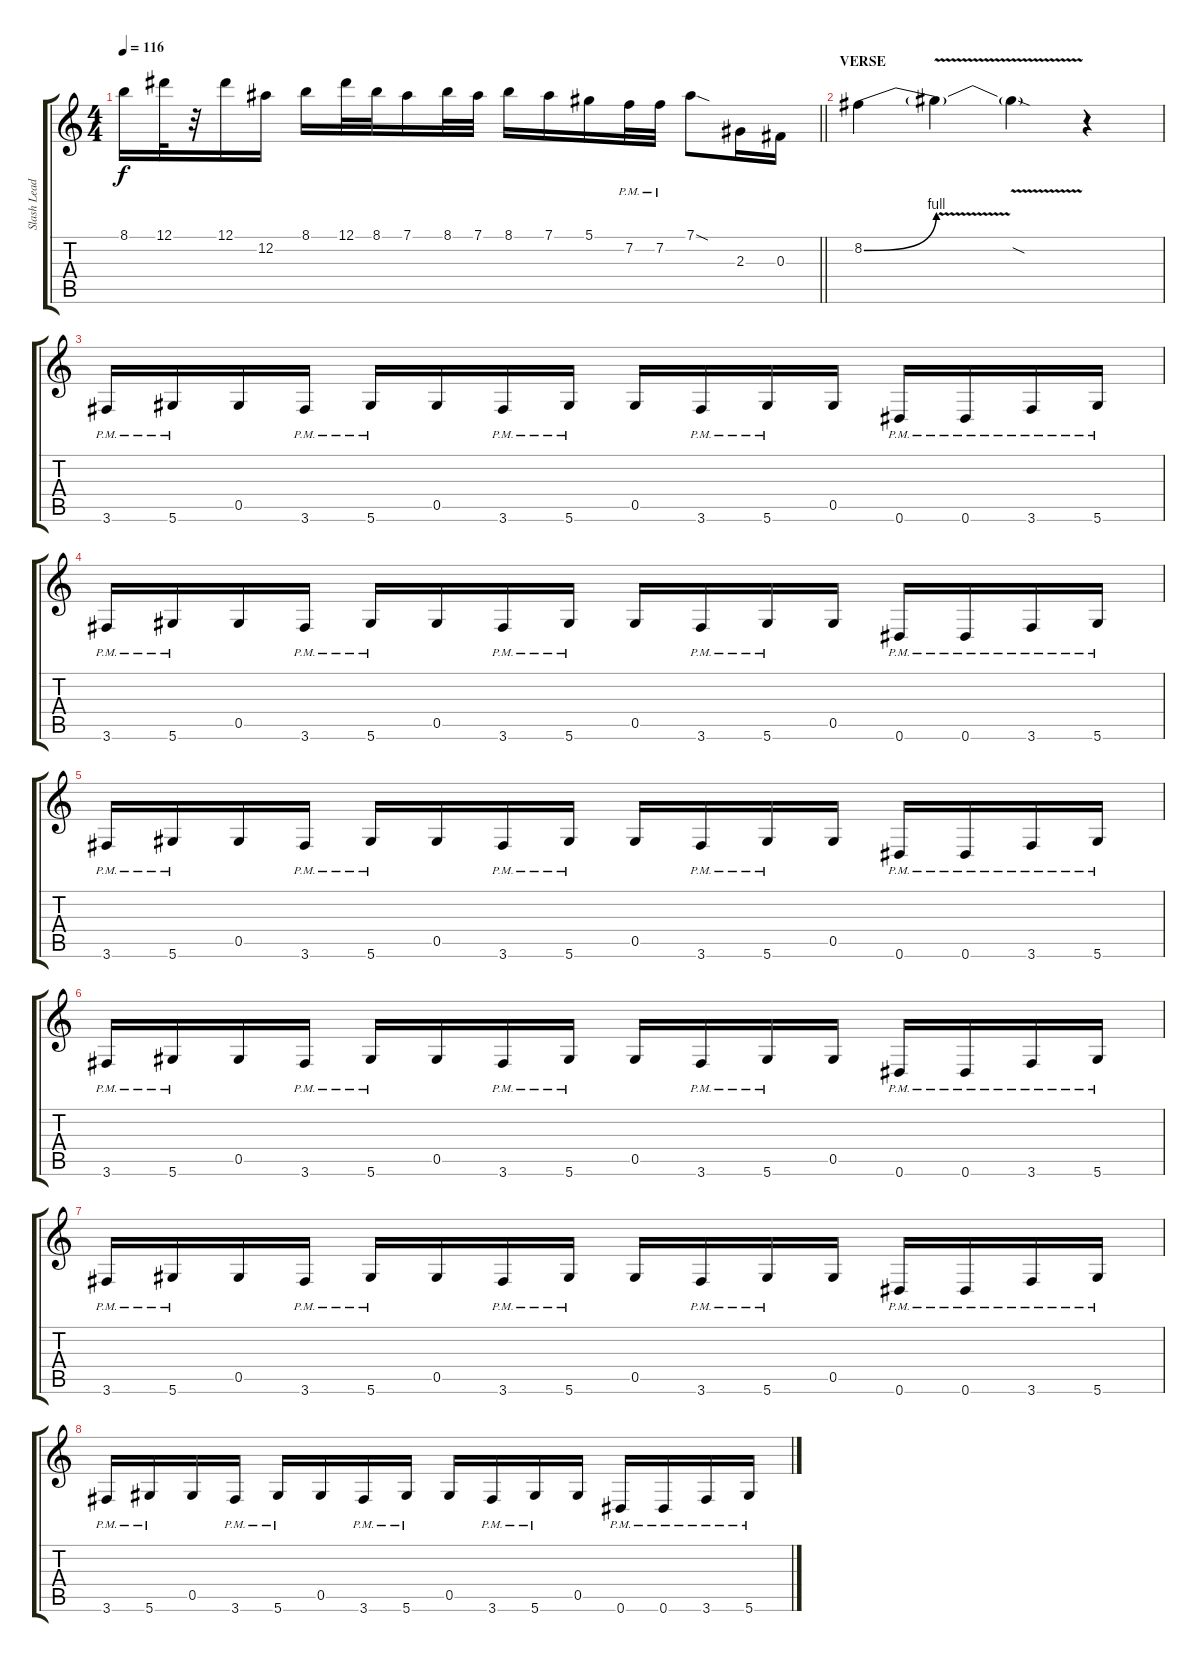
\track ("Slash Lead" "Slash Lead") {instrument overdrivenguitar}
\staff {score tabs}
\tuning (Eb4 Bb3 Gb3 Db3 Ab2 Eb2) {hide}
\ts (4 4)
\tempo 116
\clef g2
\barLineRight lightlight
\ks c
8.1.16{dy f} 12.1.32 r.32 12.1.16 12.2.16 8.1.16 12.1.32 8.1.32 7.1.16 8.1.32 7.1.32 8.1.16 7.1.16 5.1.16 7.2{pm}.32 7.2{pm}.32 7.1{sod}.8 2.3.16 0.3.16 |
\section ("" "VERSE")
8.2{be (bend 0 0 60 4)}.4 8.2{v t}.4 8.2{v sod t}.4 r.4 |
3.6{pm}.16{volume 13 balance 16 instrument overdrivenguitar} 5.6{pm}.16 0.5.16 3.6{pm}.16 5.6{pm}.16 0.5.16 3.6{pm}.16 5.6{pm}.16 0.5.16 3.6{pm}.16 5.6{pm}.16 0.5.16 0.6{pm}.16 0.6{pm}.16 3.6{pm}.16 5.6{pm}.16 |
3.6{pm}.16 5.6{pm}.16 0.5.16 3.6{pm}.16 5.6{pm}.16 0.5.16 3.6{pm}.16 5.6{pm}.16 0.5.16 3.6{pm}.16 5.6{pm}.16 0.5.16 0.6{pm}.16 0.6{pm}.16 3.6{pm}.16 5.6{pm}.16 |
3.6{pm}.16 5.6{pm}.16 0.5.16 3.6{pm}.16 5.6{pm}.16 0.5.16 3.6{pm}.16 5.6{pm}.16 0.5.16 3.6{pm}.16 5.6{pm}.16 0.5.16 0.6{pm}.16 0.6{pm}.16 3.6{pm}.16 5.6{pm}.16 |
3.6{pm}.16 5.6{pm}.16 0.5.16 3.6{pm}.16 5.6{pm}.16 0.5.16 3.6{pm}.16 5.6{pm}.16 0.5.16 3.6{pm}.16 5.6{pm}.16 0.5.16 0.6{pm}.16 0.6{pm}.16 3.6{pm}.16 5.6{pm}.16 |
3.6{pm}.16 5.6{pm}.16 0.5.16 3.6{pm}.16 5.6{pm}.16 0.5.16 3.6{pm}.16 5.6{pm}.16 0.5.16 3.6{pm}.16 5.6{pm}.16 0.5.16 0.6{pm}.16 0.6{pm}.16 3.6{pm}.16 5.6{pm}.16 |
3.6{pm}.16 5.6{pm}.16 0.5.16 3.6{pm}.16 5.6{pm}.16 0.5.16 3.6{pm}.16 5.6{pm}.16 0.5.16 3.6{pm}.16 5.6{pm}.16 0.5.16 0.6{pm}.16 0.6{pm}.16 3.6{pm}.16 5.6{pm}.16
